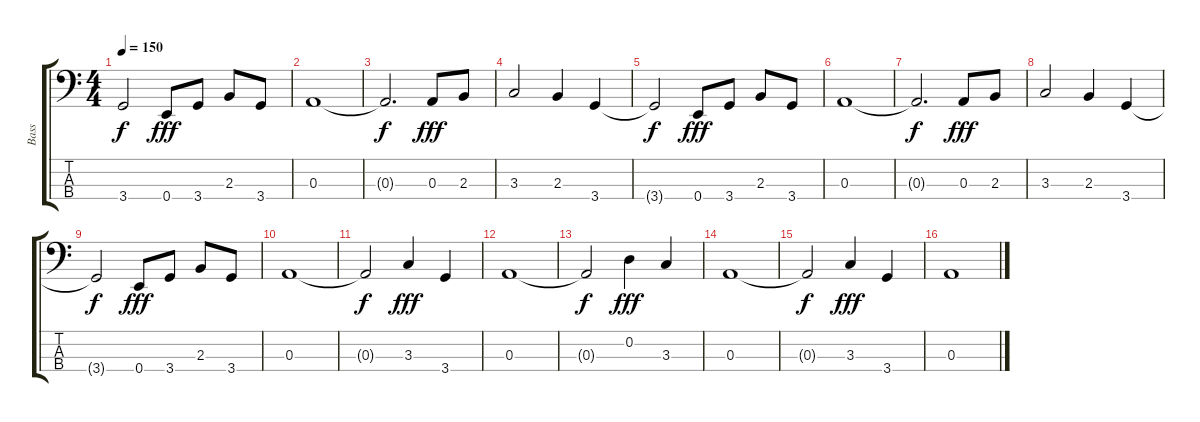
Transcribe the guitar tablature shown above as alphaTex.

\track ("Bass" "Bass") {instrument electricbassfinger}
\staff {score tabs}
\tuning (G2 D2 A1 E1) {hide}
\ts (4 4)
\tempo 150
\clef f4
\ks c
3.4{t}.2{dy f} 0.4.8{dy fff} 3.4.8 2.3.8 3.4.8 |
0.3.1 |
0.3{t}.2{d dy f} 0.3.8{dy fff} 2.3.8 |
3.3.2 2.3.4 3.4.4 |
3.4{t}.2{dy f} 0.4.8{dy fff} 3.4.8 2.3.8 3.4.8 |
0.3.1 |
0.3{t}.2{d dy f} 0.3.8{dy fff} 2.3.8 |
3.3.2 2.3.4 3.4.4 |
3.4{t}.2{dy f} 0.4.8{dy fff} 3.4.8 2.3.8 3.4.8 |
0.3.1 |
0.3{t}.2{dy f} 3.3.4{dy fff} 3.4.4 |
0.3.1 |
0.3{t}.2{dy f} 0.2.4{dy fff} 3.3.4 |
0.3.1 |
0.3{t}.2{dy f} 3.3.4{dy fff} 3.4.4 |
0.3.1
